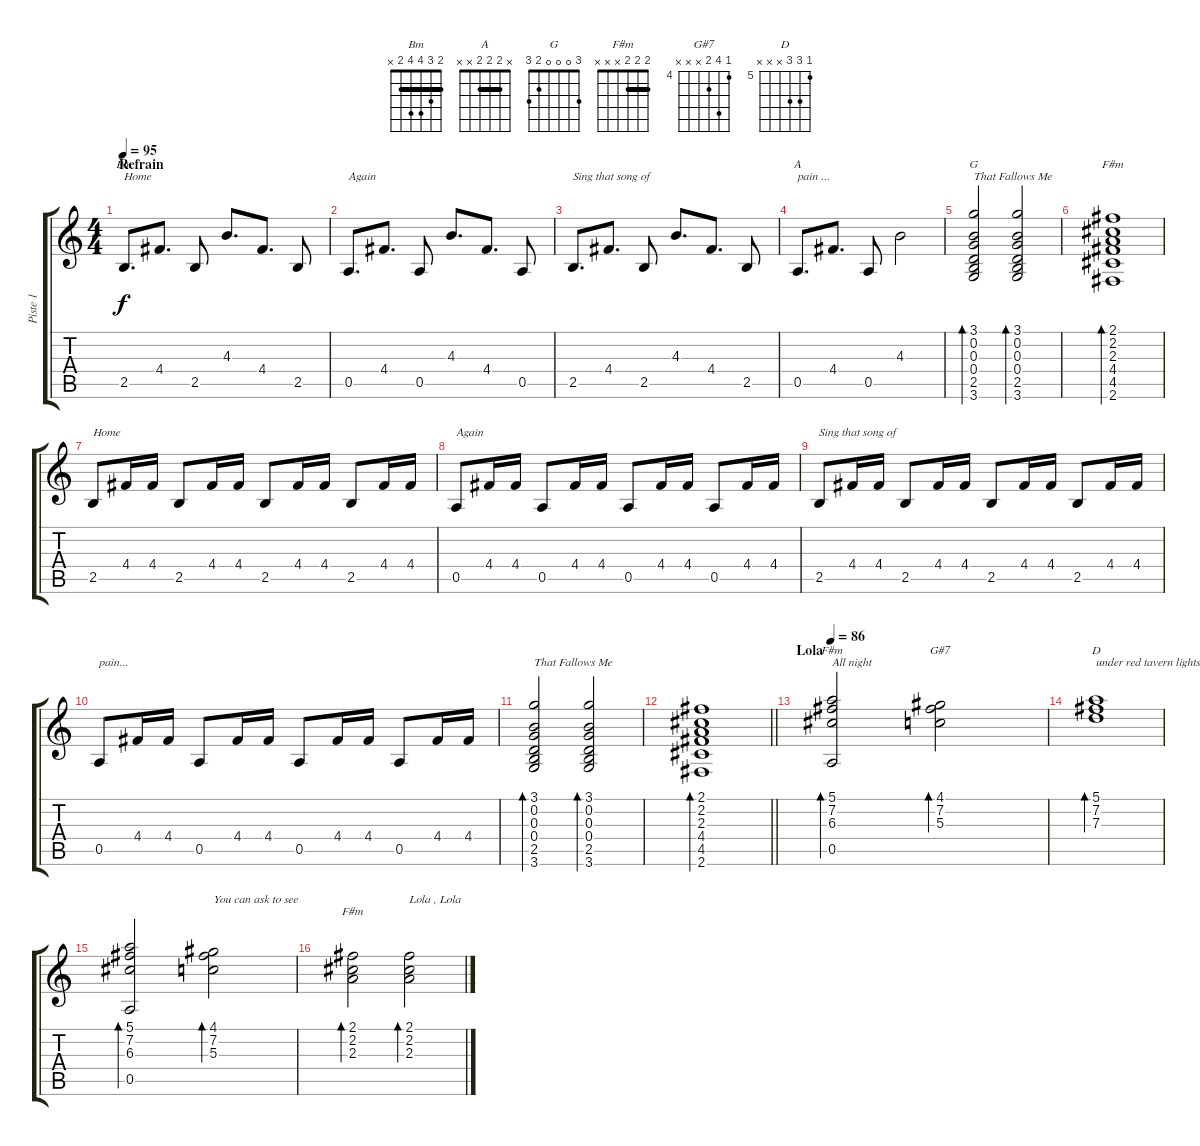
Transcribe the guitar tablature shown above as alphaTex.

\track ("Piste 1" "Piste 1") {instrument acousticguitarsteel}
\staff {score tabs}
\tuning (E4 B3 G3 D3 A2 E2) {hide}
\chord ("Bm" 2 3 4 4 2 x) {barre 2}
\chord ("A" x 2 2 2 x x) {barre 2}
\chord ("G" 3 0 0 0 2 3)
\chord ("F#m" 2 2 2 4 4 2) {barre 2}
\chord ("F#m" 5 7 6 x 0 x) {firstfret 5}
\chord ("G#7" 4 7 5 x x x) {firstfret 4}
\chord ("D" 5 7 7 x x x) {firstfret 5}
\chord ("F#m" 2 2 2 x x x) {barre 2}
\ts (4 4)
\section ("" "Refrain")
\tempo 95
\clef g2
\ks c
2.5.8{d ch "Bm" txt "Home" dy f} 4.4.8{d} 2.5.8 4.3.8{d} 4.4.8{d} 2.5.8 |
0.5.8{d txt "Again"} 4.4.8{d} 0.5.8 4.3.8{d} 4.4.8{d} 0.5.8 |
2.5.8{d txt "Sing that song of"} 4.4.8{d} 2.5.8 4.3.8{d} 4.4.8{d} 2.5.8 |
0.5.8{d ch "A" txt "pain ..."} 4.4.8{d} 0.5.8 4.3.2 |
(3.1 0.2 0.3 0.4 2.5 3.6).2{bd 120 ch "G" txt "That Fallows Me"} (3.1 0.2 0.3 0.4 2.5 3.6).2{bd 120} |
(2.1 2.2 2.3 4.4 4.5 2.6).1{bd 60 ch "F#m"} |
2.5.8{txt "Home"} 4.4.16 4.4.16 2.5.8 4.4.16 4.4.16 2.5.8 4.4.16 4.4.16 2.5.8 4.4.16 4.4.16 |
0.5.8{txt "Again"} 4.4.16 4.4.16 0.5.8 4.4.16 4.4.16 0.5.8 4.4.16 4.4.16 0.5.8 4.4.16 4.4.16 |
2.5.8{txt "Sing that song of"} 4.4.16 4.4.16 2.5.8 4.4.16 4.4.16 2.5.8 4.4.16 4.4.16 2.5.8 4.4.16 4.4.16 |
0.5.8{txt "pain..."} 4.4.16 4.4.16 0.5.8 4.4.16 4.4.16 0.5.8 4.4.16 4.4.16 0.5.8 4.4.16 4.4.16 |
(3.1 0.2 0.3 0.4 2.5 3.6).2{bd 120 txt "That Fallows Me"} (3.1 0.2 0.3 0.4 2.5 3.6).2{bd 120} |
\barLineRight lightlight
(2.1 2.2 2.3 4.4 4.5 2.6).1{bd 60} |
\section ("" "Lola")
\tempo 86
(5.1 7.2 6.3 0.5).2{bd 120 ch "F#m" txt "All night"} (4.1 7.2 5.3).2{bd 120 ch "G#7"} |
(5.1 7.2 7.3).1{bd 120 ch "D" txt "under red tavern lights"} |
(5.1 7.2 6.3 0.5).2{bd 120} (4.1 7.2 5.3).2{bd 120 txt "You can ask to see"} |
(2.1 2.2 2.3).2{bd 120 ch "F#m"} (2.1 2.2 2.3).2{bd 120 txt "Lola , Lola"}
